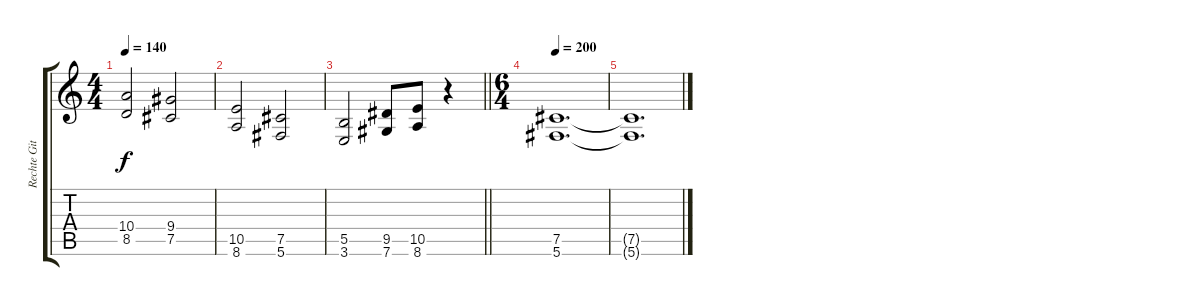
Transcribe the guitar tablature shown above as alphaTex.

\track ("Rechte Gitarre" "Rechte Git") {instrument distortionguitar}
\staff {score tabs}
\tuning (Db4 Ab3 E3 B2 Gb2 Db2) {hide}
\ts (4 4)
\tempo 140
\clef g2
\ks c
(10.4 8.5).2{dy f} (9.4 7.5).2 |
(10.5 8.6).2 (7.5 5.6).2 |
\barLineRight lightlight
(5.5 3.6).2 (9.5 7.6).8 (10.5 8.6).8 r.4 |
\ts (6 4)
\section ("" "")
\tempo 200
(7.5 5.6).1{d} |
(7.5{t} 5.6{t}).1{d}
